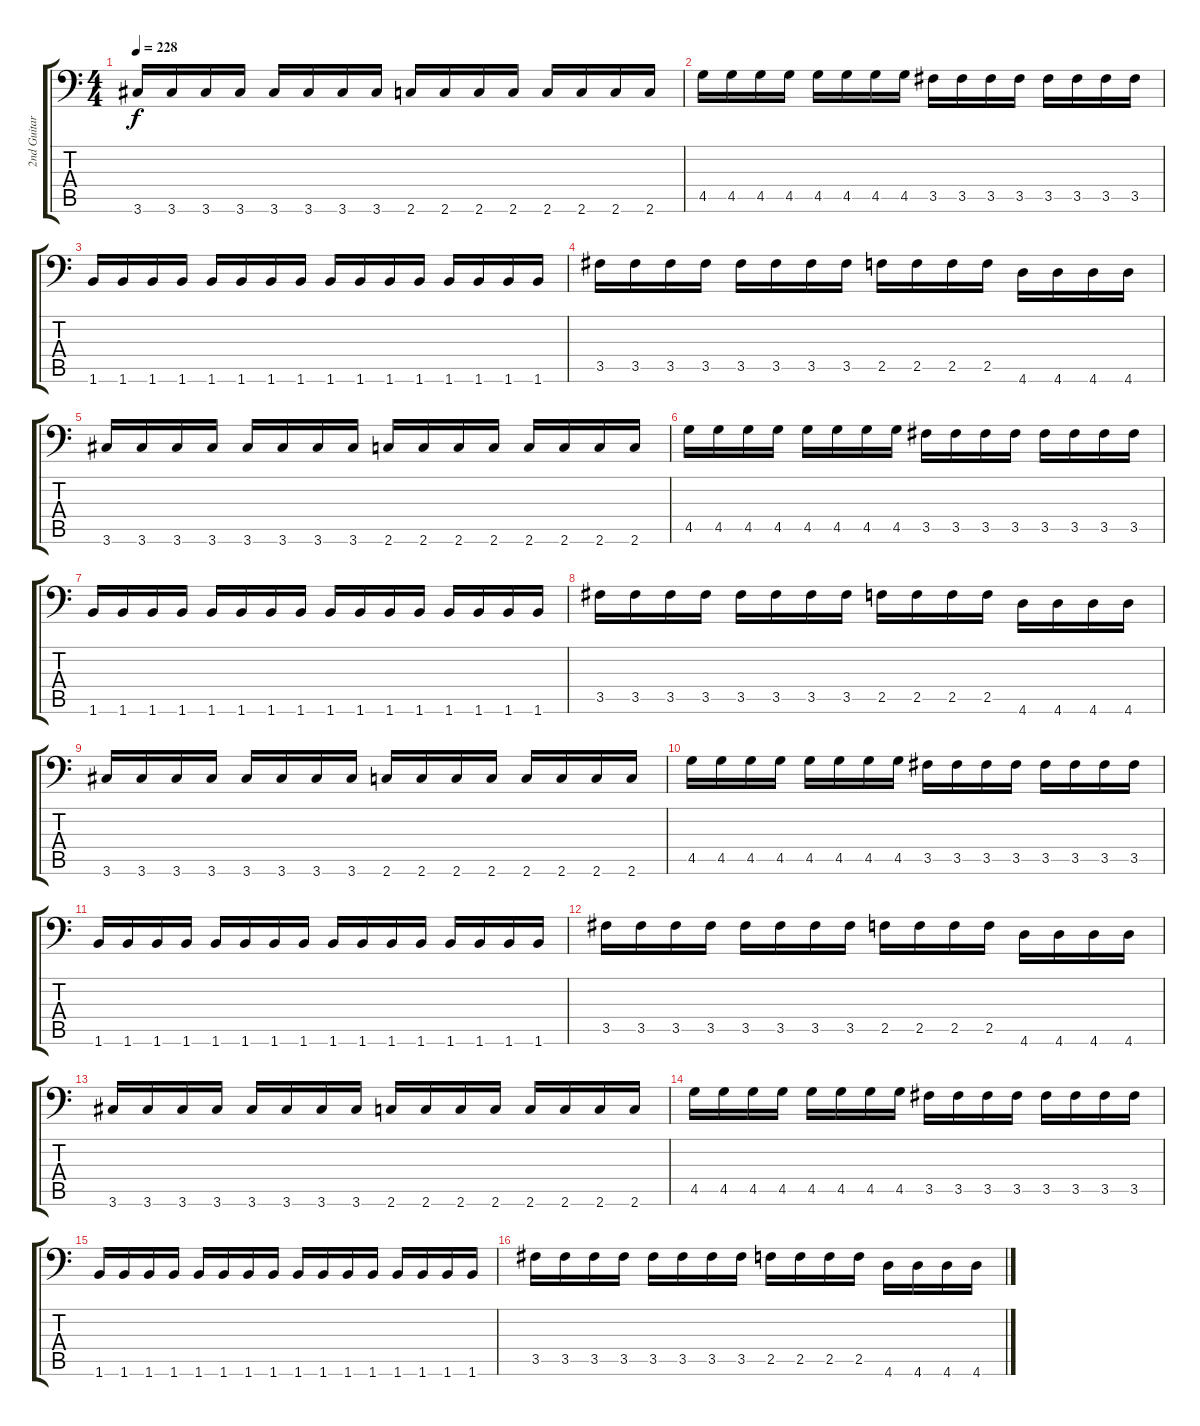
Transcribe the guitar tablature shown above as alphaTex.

\track ("2nd Guitar" "2nd Guitar") {instrument overdrivenguitar}
\staff {score tabs}
\tuning (Bb3 F3 Db3 Ab2 Eb2 Bb1) {hide}
\ts (4 4)
\tempo 228
\clef f4
\ks c
3.6.16{dy f} 3.6.16 3.6.16 3.6.16 3.6.16 3.6.16 3.6.16 3.6.16 2.6.16 2.6.16 2.6.16 2.6.16 2.6.16 2.6.16 2.6.16 2.6.16 |
4.5.16 4.5.16 4.5.16 4.5.16 4.5.16 4.5.16 4.5.16 4.5.16 3.5.16 3.5.16 3.5.16 3.5.16 3.5.16 3.5.16 3.5.16 3.5.16 |
1.6.16 1.6.16 1.6.16 1.6.16 1.6.16 1.6.16 1.6.16 1.6.16 1.6.16 1.6.16 1.6.16 1.6.16 1.6.16 1.6.16 1.6.16 1.6.16 |
3.5.16 3.5.16 3.5.16 3.5.16 3.5.16 3.5.16 3.5.16 3.5.16 2.5.16 2.5.16 2.5.16 2.5.16 4.6.16 4.6.16 4.6.16 4.6.16 |
3.6.16 3.6.16 3.6.16 3.6.16 3.6.16 3.6.16 3.6.16 3.6.16 2.6.16 2.6.16 2.6.16 2.6.16 2.6.16 2.6.16 2.6.16 2.6.16 |
4.5.16 4.5.16 4.5.16 4.5.16 4.5.16 4.5.16 4.5.16 4.5.16 3.5.16 3.5.16 3.5.16 3.5.16 3.5.16 3.5.16 3.5.16 3.5.16 |
1.6.16 1.6.16 1.6.16 1.6.16 1.6.16 1.6.16 1.6.16 1.6.16 1.6.16 1.6.16 1.6.16 1.6.16 1.6.16 1.6.16 1.6.16 1.6.16 |
3.5.16 3.5.16 3.5.16 3.5.16 3.5.16 3.5.16 3.5.16 3.5.16 2.5.16 2.5.16 2.5.16 2.5.16 4.6.16 4.6.16 4.6.16 4.6.16 |
3.6.16 3.6.16 3.6.16 3.6.16 3.6.16 3.6.16 3.6.16 3.6.16 2.6.16 2.6.16 2.6.16 2.6.16 2.6.16 2.6.16 2.6.16 2.6.16 |
4.5.16 4.5.16 4.5.16 4.5.16 4.5.16 4.5.16 4.5.16 4.5.16 3.5.16 3.5.16 3.5.16 3.5.16 3.5.16 3.5.16 3.5.16 3.5.16 |
1.6.16 1.6.16 1.6.16 1.6.16 1.6.16 1.6.16 1.6.16 1.6.16 1.6.16 1.6.16 1.6.16 1.6.16 1.6.16 1.6.16 1.6.16 1.6.16 |
3.5.16 3.5.16 3.5.16 3.5.16 3.5.16 3.5.16 3.5.16 3.5.16 2.5.16 2.5.16 2.5.16 2.5.16 4.6.16 4.6.16 4.6.16 4.6.16 |
3.6.16 3.6.16 3.6.16 3.6.16 3.6.16 3.6.16 3.6.16 3.6.16 2.6.16 2.6.16 2.6.16 2.6.16 2.6.16 2.6.16 2.6.16 2.6.16 |
4.5.16 4.5.16 4.5.16 4.5.16 4.5.16 4.5.16 4.5.16 4.5.16 3.5.16 3.5.16 3.5.16 3.5.16 3.5.16 3.5.16 3.5.16 3.5.16 |
1.6.16 1.6.16 1.6.16 1.6.16 1.6.16 1.6.16 1.6.16 1.6.16 1.6.16 1.6.16 1.6.16 1.6.16 1.6.16 1.6.16 1.6.16 1.6.16 |
3.5.16 3.5.16 3.5.16 3.5.16 3.5.16 3.5.16 3.5.16 3.5.16 2.5.16 2.5.16 2.5.16 2.5.16 4.6.16 4.6.16 4.6.16 4.6.16
